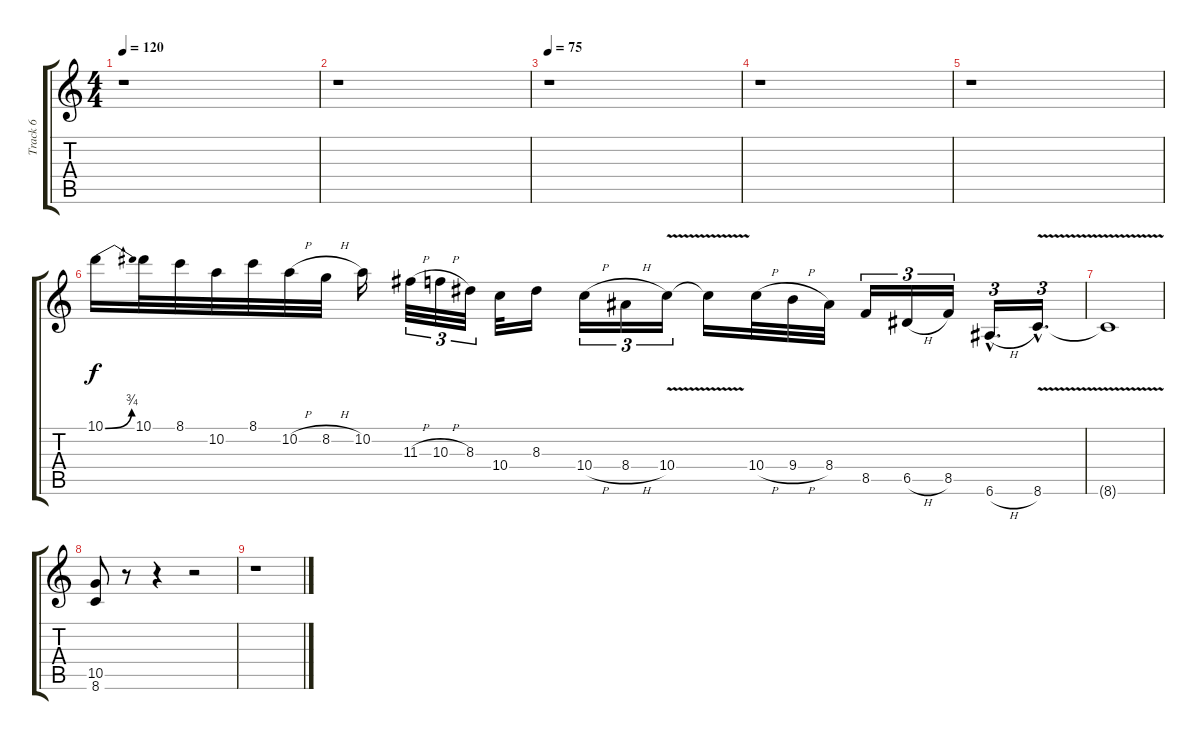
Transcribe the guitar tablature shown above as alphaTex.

\track ("Track 6" "Track 6") {instrument distortionguitar}
\staff {score tabs}
\tuning (E4 B3 G3 D3 A2 E2) {hide}
\ts (4 4)
\tempo 120
\clef g2
\ks c
r.1{dy fff} |
r.1 |
\tempo 75
r.1 |
r.1 |
r.1 |
10.1{be (bend 0 0 60 3)}.16{dy f volume 14} 10.1.32 8.1.32 10.2.32 8.1.32 10.2{h}.32 8.2{h}.32 10.2.16 11.3{h}.32{tu (3 2)} 10.3{h}.32{tu (3 2)} 8.3.32{tu (3 2)} 10.4.32 8.3.16 10.4{h}.16{tu (3 2)} 8.4{h}.16{tu (3 2)} 10.4{v}.16{tu (3 2)} 10.4{t}.16 10.4{h}.32 9.4{h}.32 8.4.32 8.5.16{tu (3 2)} 6.5{h}.16{tu (3 2)} 8.5.16{tu (3 2)} 6.6{h hac}.16{d tu (3 2)} 8.6{v hac}.16{d tu (3 2)} |
8.6{t}.1 |
(10.5 8.6).8 r.8 r.4 r.2 |
r.1
